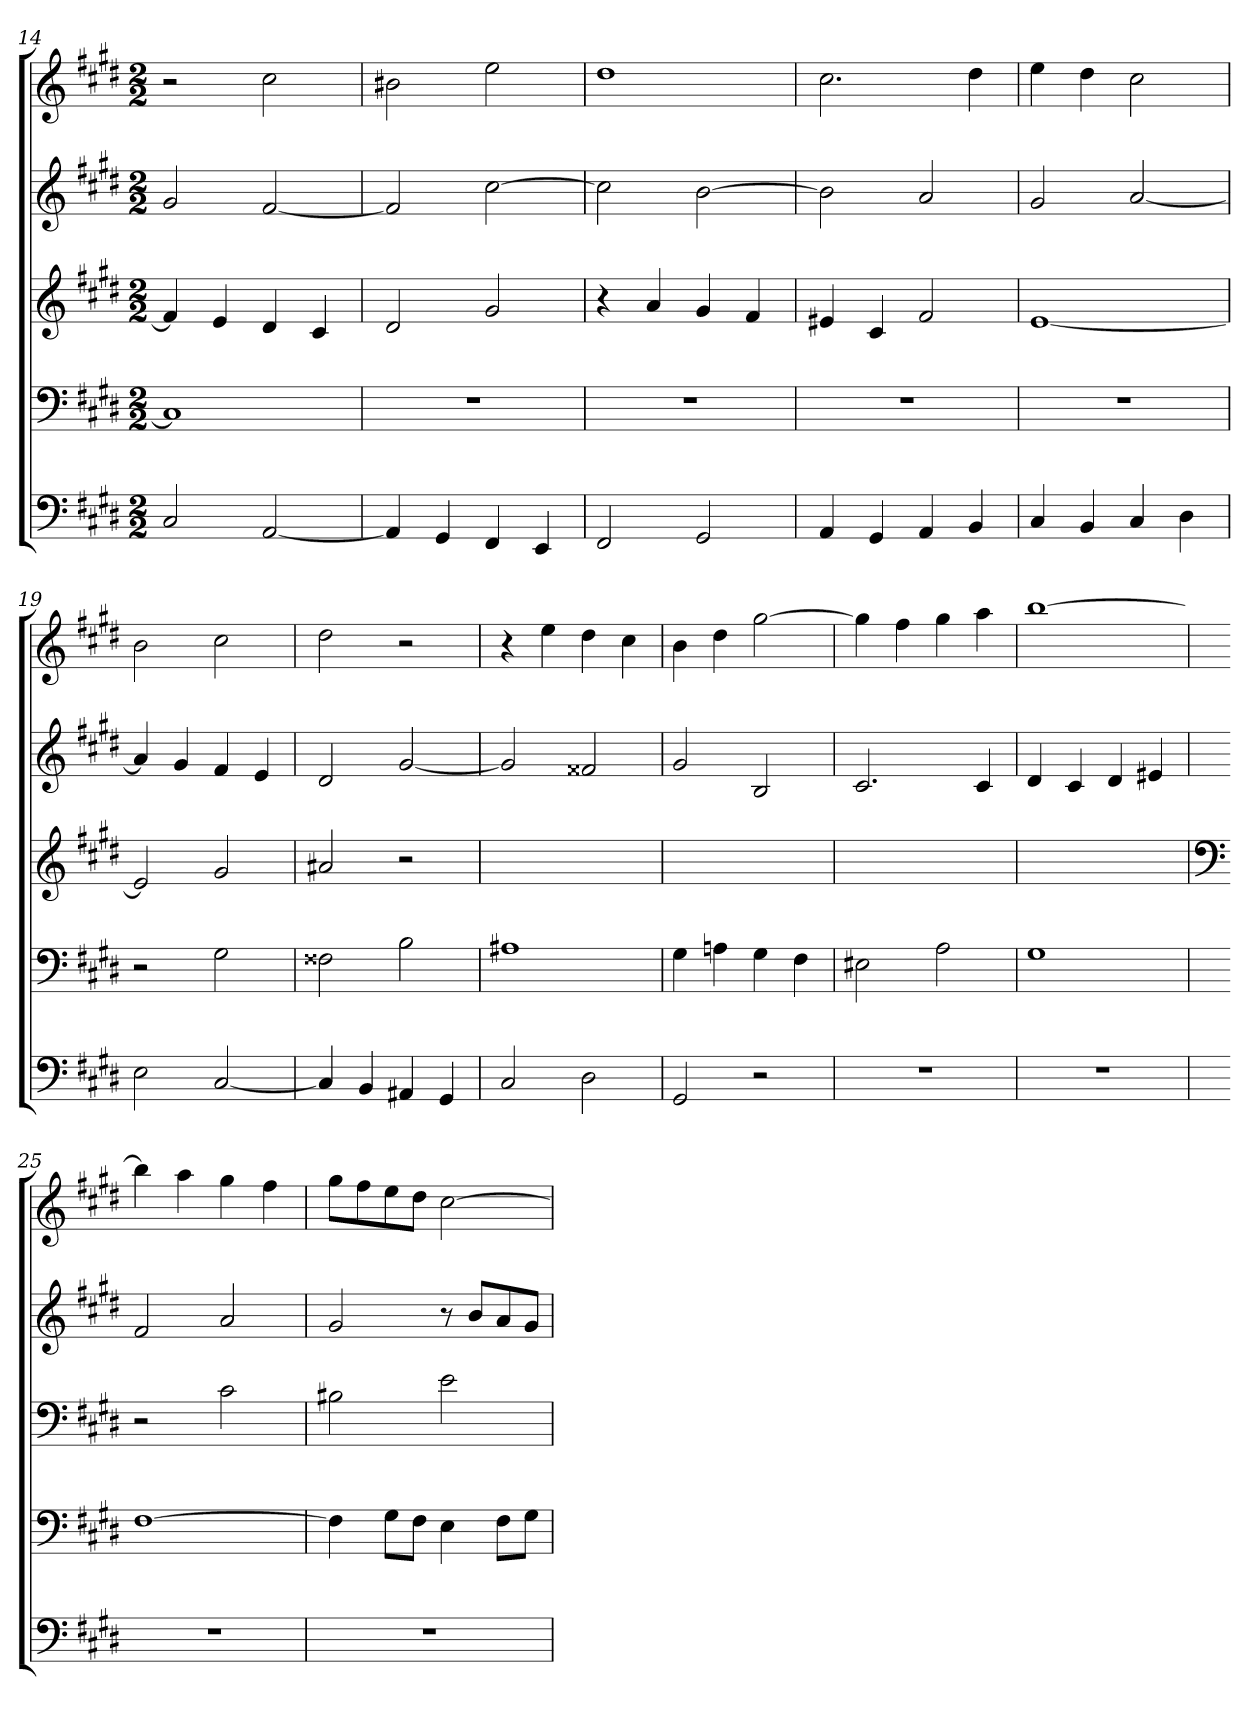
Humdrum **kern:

**kern	**kern	**kern	**kern	**kern
*part5	*part4	*part3	*part2	*part1
*staff5	*staff4	*staff3	*staff2	*staff1
*clefF4	*clefF4	*clefG2	*clefG2	*clefG2
*k[f#c#g#d#]	*k[f#c#g#d#]	*k[f#c#g#d#]	*k[f#c#g#d#]	*k[f#c#g#d#]
*M2/2	*M2/2	*M2/2	*M2/2	*M2/2
=14	=14	=14	=14	=14
2C#	1C#]	4f#]	2g#	2r
.	.	4e	.	.
[2AA	.	4d#	[2f#	2cc#
.	.	4c#	.	.
=15	=15	=15	=15	=15
4AA]	1r	2d#	2f#]	2b#X
4GG#	.	.	.	.
4FF#	.	2g#	[2cc#	2ee
4EE	.	.	.	.
=16	=16	=16	=16	=16
2FF#	1r	4r	2cc#]	1dd#
.	.	4a	.	.
2GG#	.	4g#	[2b	.
.	.	4f#	.	.
=17	=17	=17	=17	=17
4AA	1r	4e#X	2b]	2.cc#
4GG#	.	4c#	.	.
4AA	.	2f#	2a	.
4BB	.	.	.	4dd#
=18	=18	=18	=18	=18
4C#	1r	[1e	2g#	4ee
4BB	.	.	.	4dd#
4C#	.	.	[2a	2cc#
4D#	.	.	.	.
=19	=19	=19	=19	=19
2E	2r	2e]	4a]	2b
.	.	.	4g#	.
[2C#	2G#	2g#	4f#	2cc#
.	.	.	4e	.
=20	=20	=20	=20	=20
4C#]	2F##X	2a#X	2d#	2dd#
4BB	.	.	.	.
4AA#X	2B	2r	[2g#	2r
4GG#	.	.	.	.
=21	=21	=21	=21	=21
2C#	1A#X	1ryy	2g#]	4r
.	.	.	.	4ee
2D#	.	.	2f##X	4dd#
.	.	.	.	4cc#
=22	=22	=22	=22	=22
2GG#	4G#	1ryy	2g#	4b
.	4An	.	.	4dd#
2r	4G#	.	2B	[2gg#
.	4F#	.	.	.
=23	=23	=23	=23	=23
1r	2E#X	1ryy	2.c#	4gg#]
.	.	.	.	4ff#
.	2A	.	.	4gg#
.	.	.	4c#	4aa
=24	=24	=24	=24	=24
1r	1G#	1ryy	4d#	[1bb
.	.	.	4c#	.
.	.	.	4d#	.
.	.	.	4e#X	.
=25	=25	=25	=25	=25
*	*	*clefF4	*	*
1r	[1F#	2r	2f#	4bb]
.	.	.	.	4aa
.	.	2c#	2a	4gg#
.	.	.	.	4ff#
=26	=26	=26	=26	=26
1r	4F#]	2B#X	2g#	8gg#\L
.	.	.	.	8ff#\
.	8G#\L	.	.	8ee\
.	8F#\J	.	.	8dd#\J
.	4E	2e	8r	[2cc#
.	.	.	8b/L	.
.	8F#\L	.	8a/	.
.	8G#\J	.	8g#/J	.
=	=	=	=	=
*-	*-	*-	*-	*-
